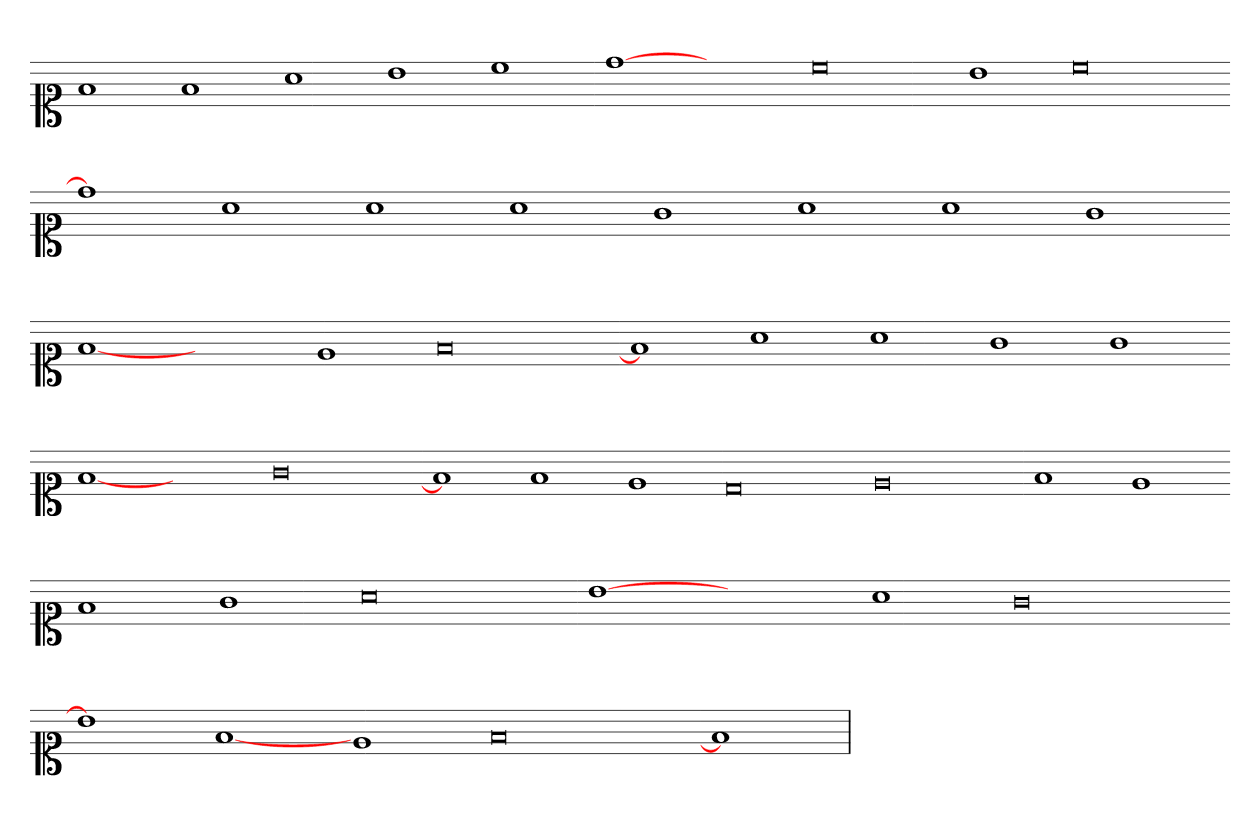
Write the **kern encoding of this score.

**kern
*part1
*staff1
*clefC1
*k[]
=
1f
1f
1a
1b
1cc
=-
[1dd
1ryy
0cc
1b
0cc
=-
1dd]
1a
1a
1a
1g
1a
1a
1g
=-
[1f
1ryy
1e
0f
=-
1f]
1a
1a
1g
1g
=-
[1f
1ryy
0g
=-
1f]
1f
1e
0d
0e
=-
1f
1e
=-
1f
1g
0a
=-
[1b
1ryy
1a
0g
=-
1b]
[1f
1e
0f
=1-
1f]
=
*-
